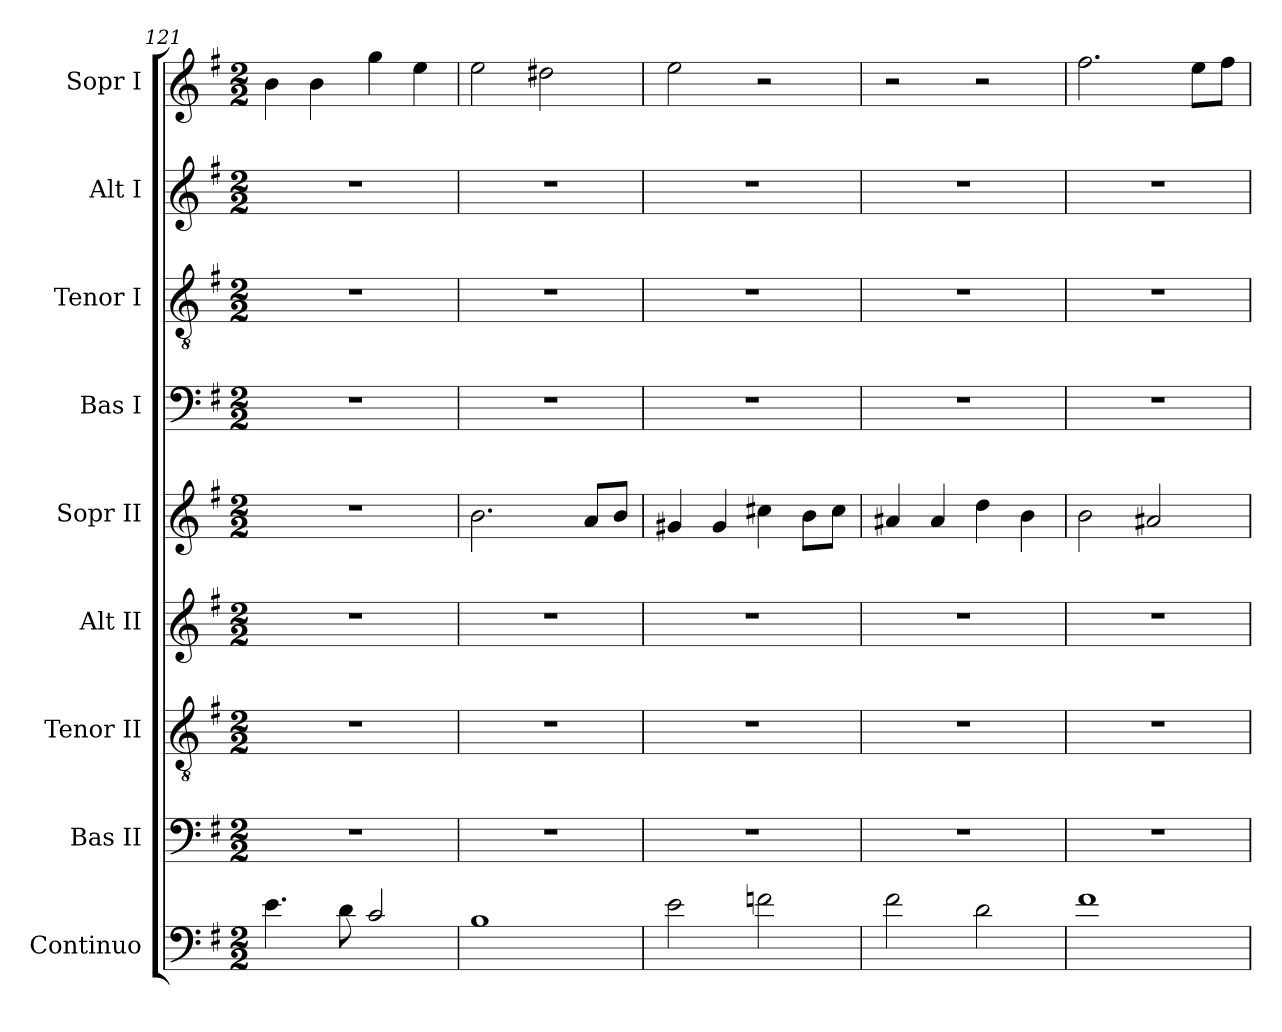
**kern	**kern	**kern	**kern	**kern	**kern	**kern	**kern	**kern
*part9	*part8	*part7	*part6	*part5	*part4	*part3	*part2	*part1
*staff9	*staff8	*staff7	*staff6	*staff5	*staff4	*staff3	*staff2	*staff1
*I"Continuo	*I"Bas II	*I"Tenor II	*I"Alt II	*I"Sopr II	*I"Bas I	*I"Tenor I	*I"Alt I	*I"Sopr I
*	*I'B II	*I'T II	*I'A II	*I'S II	*I'B I	*I'T I	*I'A I	*I'S I
!!LO:LB:g=z
*clefF4	*clefF4	*clefGv2	*clefG2	*clefG2	*clefF4	*clefGv2	*clefG2	*clefG2
*ITrd7c12	*	*	*	*	*	*	*	*
*k[f#]	*k[f#]	*k[f#]	*k[f#]	*k[f#]	*k[f#]	*k[f#]	*k[f#]	*k[f#]
*G:	*G:	*G:	*G:	*G:	*G:	*G:	*G:	*G:
*M2/2	*M2/2	*M2/2	*M2/2	*M2/2	*M2/2	*M2/2	*M2/2	*M2/2
=121	=121	=121	=121	=121	=121	=121	=121	=121
4.E\	1r	1r	1r	1r	1r	1r	1r	4b\
.	.	.	.	.	.	.	.	4b\
8D\	.	.	.	.	.	.	.	.
2C/	.	.	.	.	.	.	.	4gg\
.	.	.	.	.	.	.	.	4ee\
=122	=122	=122	=122	=122	=122	=122	=122	=122
1BB	1r	1r	1r	2.b\	1r	1r	1r	2ee\
.	.	.	.	.	.	.	.	2dd#X\
.	.	.	.	8a/L	.	.	.	.
.	.	.	.	8b/J	.	.	.	.
=123	=123	=123	=123	=123	=123	=123	=123	=123
2E\	1r	1r	1r	4g#X/	1r	1r	1r	2ee\
.	.	.	.	4g#/	.	.	.	.
2Fn\	.	.	.	4cc#X\	.	.	.	2r
.	.	.	.	8b\L	.	.	.	.
.	.	.	.	8cc#\J	.	.	.	.
=124	=124	=124	=124	=124	=124	=124	=124	=124
2F#\	1r	1r	1r	4a#X/	1r	1r	1r	2r
.	.	.	.	4a#/	.	.	.	.
2D\	.	.	.	4dd\	.	.	.	2r
.	.	.	.	4b\	.	.	.	.
=125	=125	=125	=125	=125	=125	=125	=125	=125
1F#	1r	1r	1r	2b\	1r	1r	1r	2.ff#\
.	.	.	.	2a#X/	.	.	.	.
.	.	.	.	.	.	.	.	8ee\L
.	.	.	.	.	.	.	.	8ff#\J
=	=	=	=	=	=	=	=	=
*-	*-	*-	*-	*-	*-	*-	*-	*-
